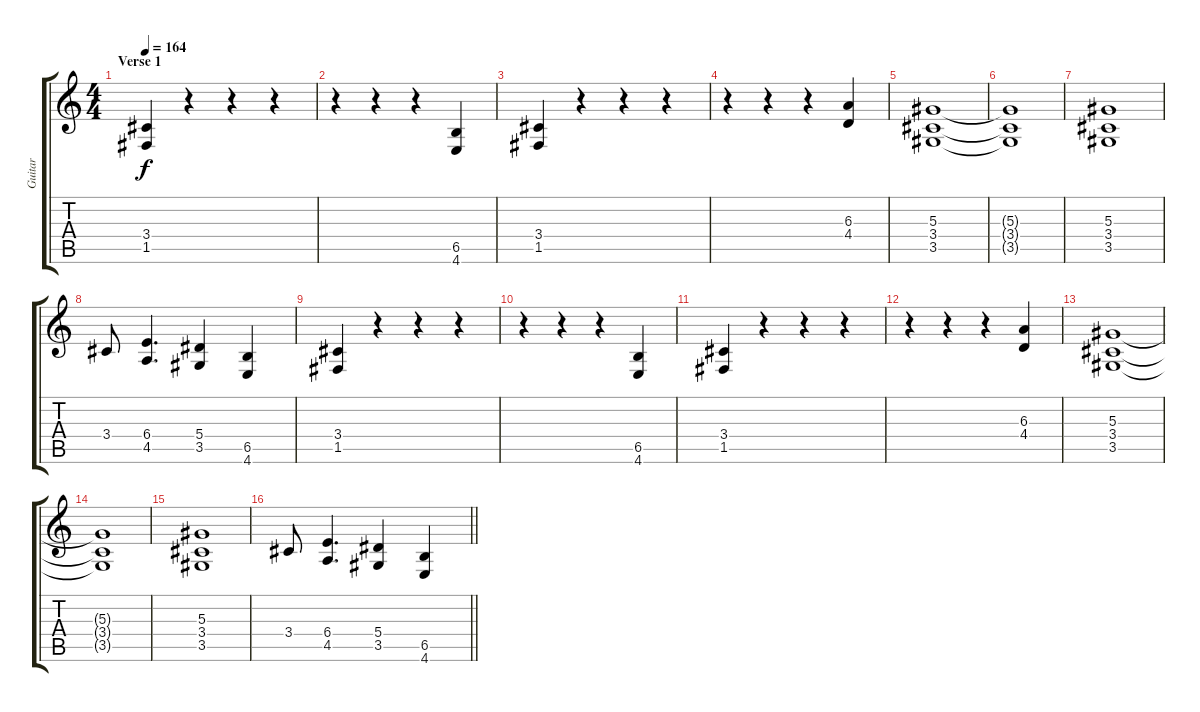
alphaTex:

\track ("Guitar" "Guitar") {instrument distortionguitar}
\staff {score tabs}
\tuning (C4 G3 Eb3 Bb2 F2 C2) {hide}
\ts (4 4)
\section ("" "Verse 1")
\tempo 164
\clef g2
\ks c
(3.4 1.5).4{dy f} r.4 r.4 r.4 |
r.4 r.4 r.4 (6.5 4.6).4 |
(3.4 1.5).4 r.4 r.4 r.4 |
r.4 r.4 r.4 (6.3 4.4).4 |
(5.3 3.4 3.5).1 |
(5.3{t} 3.4{t} 3.5{t}).1 |
(5.3 3.4 3.5).1 |
3.4.8 (6.4 4.5).4{d} (5.4 3.5).4 (6.5 4.6).4 |
(3.4 1.5).4 r.4 r.4 r.4 |
r.4 r.4 r.4 (6.5 4.6).4 |
(3.4 1.5).4 r.4 r.4 r.4 |
r.4 r.4 r.4 (6.3 4.4).4 |
(5.3 3.4 3.5).1 |
(5.3{t} 3.4{t} 3.5{t}).1 |
(5.3 3.4 3.5).1 |
\barLineRight lightlight
3.4.8 (6.4 4.5).4{d} (5.4 3.5).4 (6.5 4.6).4
